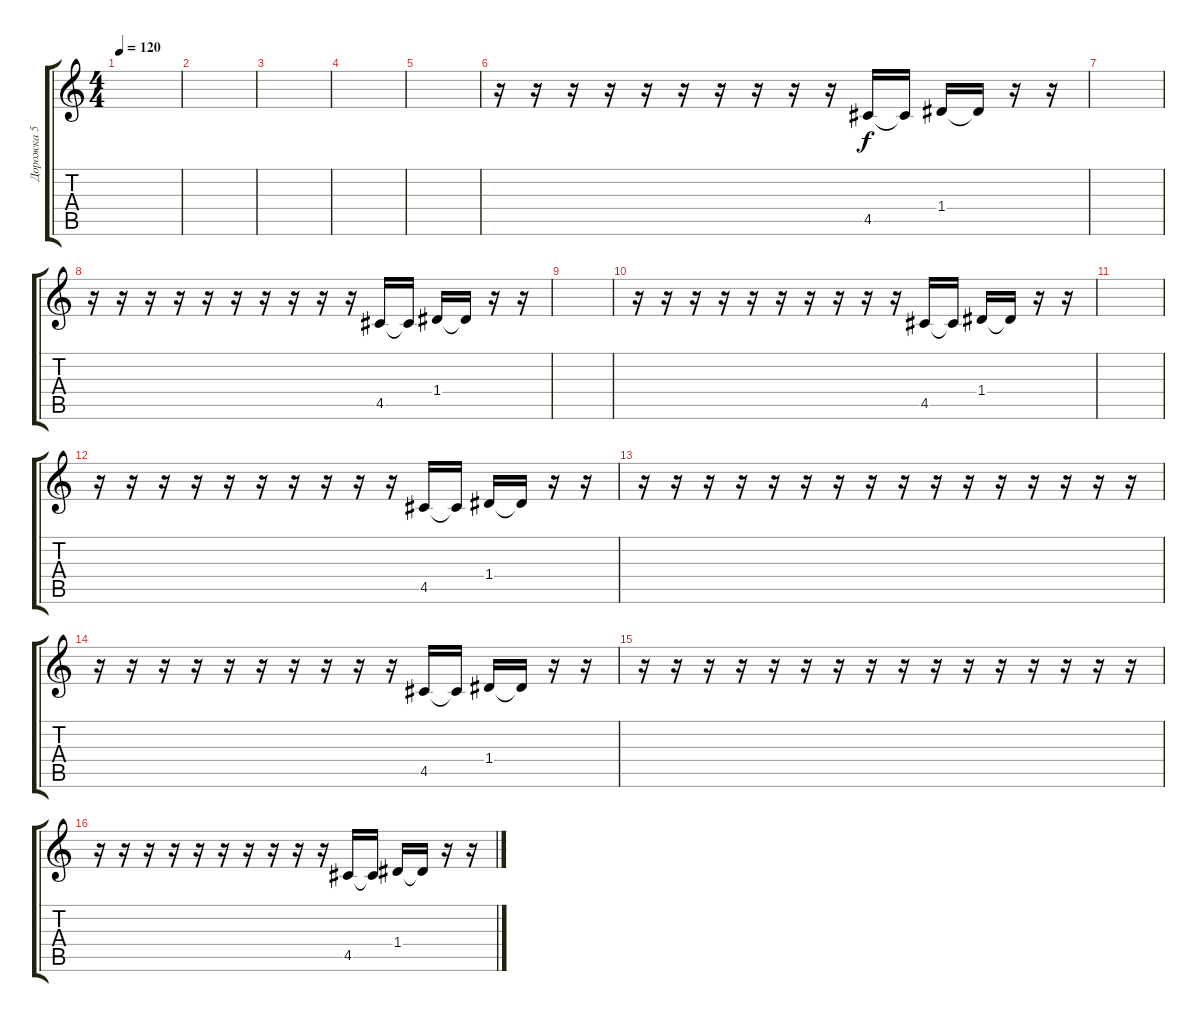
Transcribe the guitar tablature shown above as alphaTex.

\track ("Дорожка 5" "Дорожка 5") {instrument electricguitarclean}
\staff {score tabs}
\tuning (E4 B3 G3 D3 A2 E2) {hide}
\ts (4 4)
\tempo 120
\clef g2
\ks c
|
|
|
|
|
r.16 r.16 r.16 r.16 r.16 r.16 r.16 r.16 r.16 r.16 4.5.16 4.5{t}.16 1.4.16 1.4{t}.16 r.16 r.16 |
|
r.16 r.16 r.16 r.16 r.16 r.16 r.16 r.16 r.16 r.16 4.5.16 4.5{t}.16 1.4.16 1.4{t}.16 r.16 r.16 |
|
r.16 r.16 r.16 r.16 r.16 r.16 r.16 r.16 r.16 r.16 4.5.16 4.5{t}.16 1.4.16 1.4{t}.16 r.16 r.16 |
|
r.16 r.16 r.16 r.16 r.16 r.16 r.16 r.16 r.16 r.16 4.5.16 4.5{t}.16 1.4.16 1.4{t}.16 r.16 r.16 |
r.16 r.16 r.16 r.16 r.16 r.16 r.16 r.16 r.16 r.16 r.16 r.16 r.16 r.16 r.16 r.16 |
r.16 r.16 r.16 r.16 r.16 r.16 r.16 r.16 r.16 r.16 4.5.16 4.5{t}.16 1.4.16 1.4{t}.16 r.16 r.16 |
r.16 r.16 r.16 r.16 r.16 r.16 r.16 r.16 r.16 r.16 r.16 r.16 r.16 r.16 r.16 r.16 |
r.16 r.16 r.16 r.16 r.16 r.16 r.16 r.16 r.16 r.16 4.5.16 4.5{t}.16 1.4.16 1.4{t}.16 r.16 r.16
